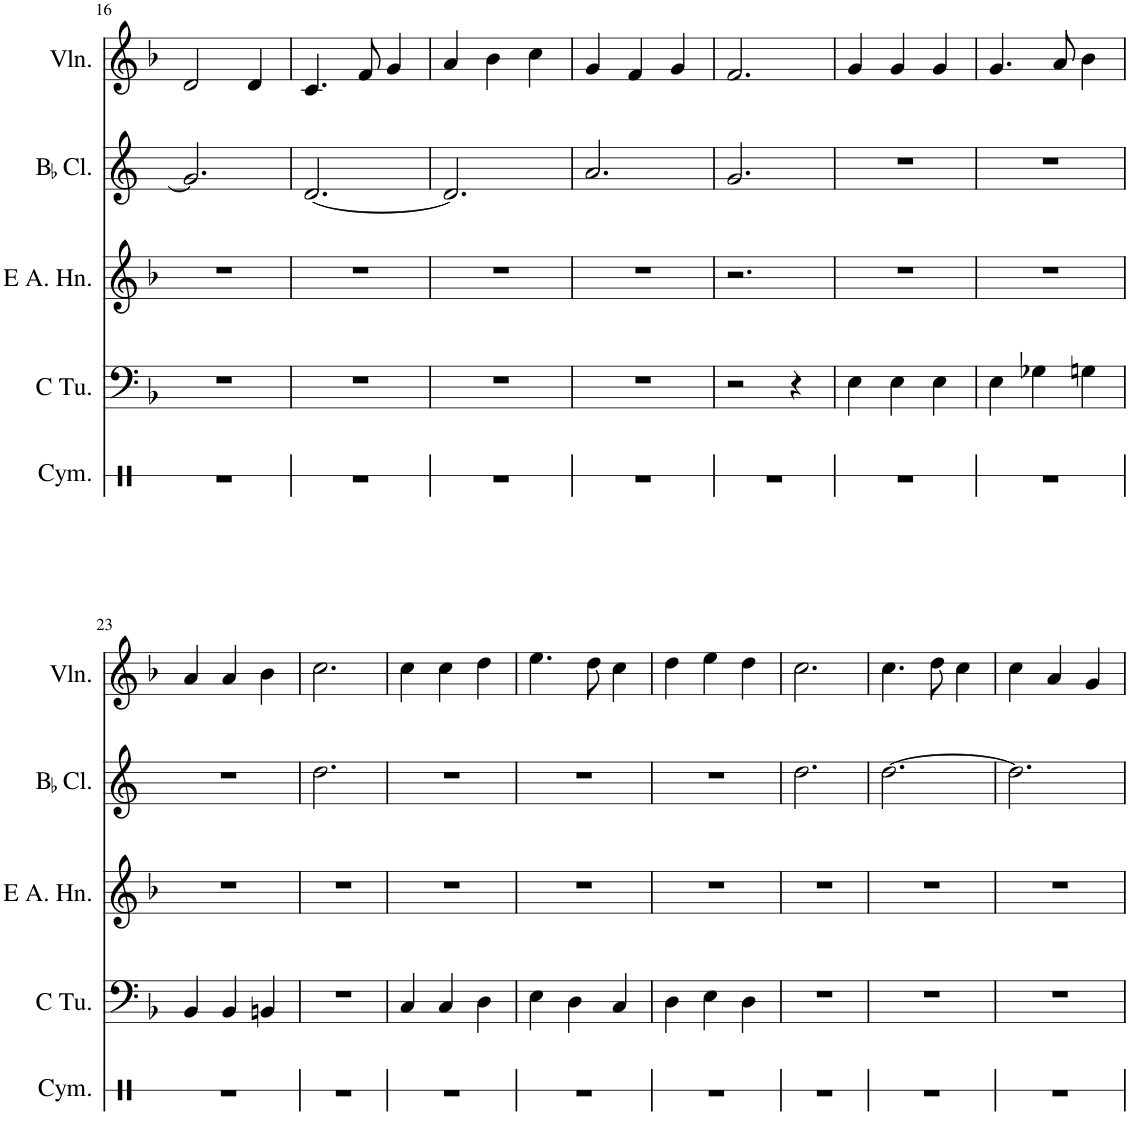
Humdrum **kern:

**kern	**kern	**kern	**kern	**kern
*part5	*part4	*part3	*part2	*part1
*staff5	*staff4	*staff3	*staff2	*staff1
*I"Cymbal	*I"C Tuba	*I"E Alto Horn	*I"BaccidentalFlat Clarinet	*I"Violin
*I'Cym.	*I'C Tu.	*I'E A. Hn.	*I'BaccidentalFlat Cl.	*I'Vln.
!!LO:PB:g=z
*clefX	*clefF4	*clefG2	*clefG2	*clefG2
*	*	*Trd5c9	*Trd1c2	*
*k[]	*k[b-]	*k[b-]	*k[]	*k[b-]
*M3/4	*M3/4	*M3/4	*M3/4	*M3/4
=16	=16	=16	=16	=16
2.r	2.r	2.r	2.g/]	2d/
.	.	.	.	4d/
=17	=17	=17	=17	=17
2.r	2.r	2.r	[2.d/	4.c/
.	.	.	.	8f/
.	.	.	.	4g/
=18	=18	=18	=18	=18
2.r	2.r	2.r	2.d/]	4a/
.	.	.	.	4b-\
.	.	.	.	4cc\
=19	=19	=19	=19	=19
2.r	2.r	2.r	2.a/	4g/
.	.	.	.	4f/
.	.	.	.	4g/
=20	=20	=20	=20	=20
2.r	2r	2.r	2.g/	2.f/
.	4r	.	.	.
=21	=21	=21	=21	=21
2.r	4E\	2.r	2.r	4g/
.	4E\	.	.	4g/
.	4E\	.	.	4g/
=22	=22	=22	=22	=22
2.r	4E\	2.r	2.r	4.g/
.	4G-X\	.	.	.
.	.	.	.	8a/
.	4Gn\	.	.	4b-\
!!LO:LB:g=z
=23	=23	=23	=23	=23
2.r	4BB-/	2.r	2.r	4a/
.	4BB-/	.	.	4a/
.	4BBn/	.	.	4b-\
=24	=24	=24	=24	=24
2.r	2.r	2.r	2.dd\	2.cc\
=25	=25	=25	=25	=25
2.r	4C/	2.r	2.r	4cc\
.	4C/	.	.	4cc\
.	4D\	.	.	4dd\
=26	=26	=26	=26	=26
2.r	4E\	2.r	2.r	4.ee\
.	4D\	.	.	.
.	.	.	.	8dd\
.	4C/	.	.	4cc\
=27	=27	=27	=27	=27
2.r	4D\	2.r	2.r	4dd\
.	4E\	.	.	4ee\
.	4D\	.	.	4dd\
=28	=28	=28	=28	=28
2.r	2.r	2.r	2.dd\	2.cc\
=29	=29	=29	=29	=29
2.r	2.r	2.r	[2.dd\	4.cc\
.	.	.	.	8dd\
.	.	.	.	4cc\
=30	=30	=30	=30	=30
2.r	2.r	2.r	2.dd\]	4cc\
.	.	.	.	4a/
.	.	.	.	4g/
=	=	=	=	=
*-	*-	*-	*-	*-
